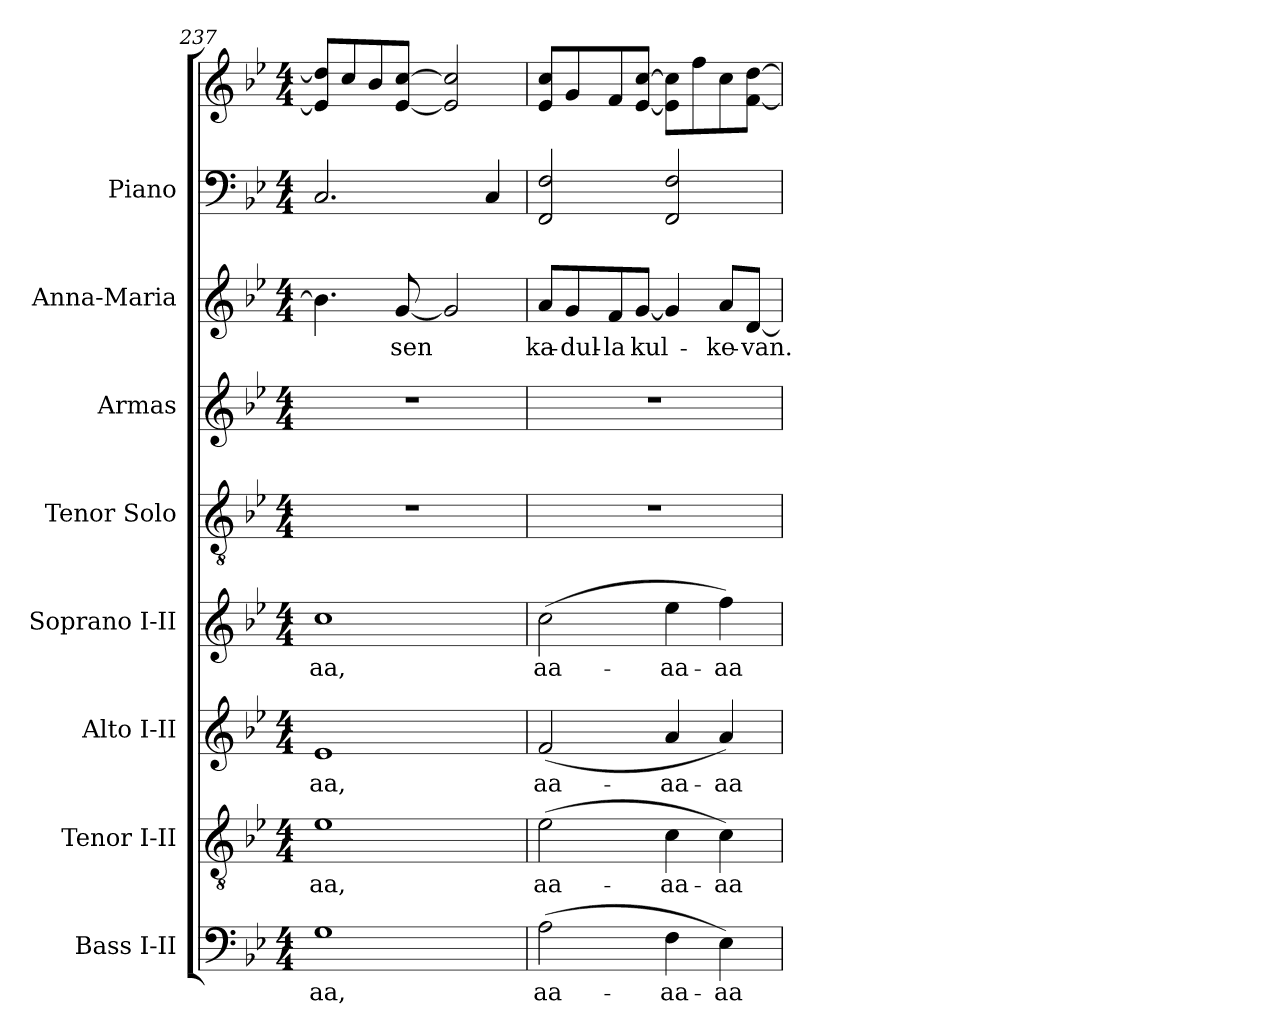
**kern	**text	**kern	**text	**kern	**text	**kern	**text	**kern	**kern	**kern	**text	**kern	**kern
*part8	*part8	*part7	*part7	*part6	*part6	*part5	*part5	*part4	*part3	*part2	*part2	*part1	*part1
*staff9	*staff9	*staff8	*staff8	*staff7	*staff7	*staff6	*staff6	*staff5	*staff4	*staff3	*staff3	*staff2	*staff1
*I"Bass I-II	*	*I"Tenor I-II	*	*I"Alto I-II	*	*I"Soprano I-II	*	*I"Tenor Solo	*I"Armas	*I"Anna-Maria	*	*I"Piano	*
*I'B.	*	*I'T.	*	*I'A.	*	*I'S.	*	*I'T. Solo	*I'Armas	*I'A-M	*	*I'Pno.	*
*clefF4	*	*clefGv2	*	*clefG2	*	*clefG2	*	*clefGv2	*clefG2	*clefG2	*	*clefF4	*clefG2
*	*	*ITrd7c12	*	*	*	*	*	*ITrd7c12	*ITrd7c12	*	*	*	*
*k[b-e-]	*	*k[b-e-]	*	*k[b-e-]	*	*k[b-e-]	*	*k[b-e-]	*k[b-e-]	*k[b-e-]	*	*k[b-e-]	*k[b-e-]
*B-:	*	*B-:	*	*B-:	*	*B-:	*	*B-:	*B-:	*B-:	*	*B-:	*B-:
*M4/4	*	*M4/4	*	*M4/4	*	*M4/4	*	*M4/4	*M4/4	*M4/4	*	*M4/4	*M4/4
=237	=237	=237	=237	=237	=237	=237	=237	=237	=237	=237	=237	=237	=237
!	!LO:LY:b:color=#000000	!	!	!	!	!	!	!	!	!	!	!	!
!	!	!	!LO:LY:b:color=#000000	!	!	!	!	!	!	!	!	!	!
!	!	!	!	!	!LO:LY:b:color=#000000	!	!	!	!	!	!	!	!
!	!	!	!	!	!	!	!LO:LY:b:color=#000000	!	!	!	!	!	!
1Gi	-aa,	1E-i	-aa,	1e-i	-aa,	1cci	-aa,	1r	1r	4.b-i\]	.	2.Ci/	8e-i/] 8ddi]L
.	.	.	.	.	.	.	.	.	.	.	.	.	8cci/
.	.	.	.	.	.	.	.	.	.	.	.	.	8b-i/
!	!	!	!	!	!	!	!	!	!	!	!LO:LY:b:color=#000000	!	!
.	.	.	.	.	.	.	.	.	.	[<8gi/	-sen	.	[<8e-i/ [>8cciJ
.	.	.	.	.	.	.	.	.	.	2gi/]	.	.	2e-i/] 2cci]
.	.	.	.	.	.	.	.	.	.	.	.	4Ci/	.
=238	=238	=238	=238	=238	=238	=238	=238	=238	=238	=238	=238	=238	=238
!	!LO:LY:b:color=#000000	!	!	!	!	!	!	!	!	!	!	!	!
!	!	!	!LO:LY:b:color=#000000	!	!	!	!	!	!	!	!	!	!
!	!	!	!	!	!LO:LY:b:color=#000000	!	!	!	!	!	!	!	!
!	!	!	!	!	!	!	!LO:LY:b:color=#000000	!	!	!	!	!	!
!	!	!	!	!	!	!	!	!	!	!	!LO:LY:b:color=#000000	!	!
(2Ai\	aa-	(2E-i\	aa-	(2fi/	aa-	(2cci\	aa-	1r	1r	8ai/L	ka-	2FFi/ 2Fi	8e-i/ 8cciL
!	!	!	!	!	!	!	!	!	!	!	!LO:LY:b:color=#000000	!	!
.	.	.	.	.	.	.	.	.	.	8gi/	-dul-	.	8gi/
!	!	!	!	!	!	!	!	!	!	!	!LO:LY:b:color=#000000	!	!
.	.	.	.	.	.	.	.	.	.	8fi/	-la	.	8fi/
!	!	!	!	!	!	!	!	!	!	!	!LO:LY:b:color=#000000	!	!
.	.	.	.	.	.	.	.	.	.	[<8gi/J	kul-	.	[<8e-i/ [>8cciJ
!	!LO:LY:b:color=#000000	!	!	!	!	!	!	!	!	!	!	!	!
!	!	!	!LO:LY:b:color=#000000	!	!	!	!	!	!	!	!	!	!
!	!	!	!	!	!LO:LY:b:color=#000000	!	!	!	!	!	!	!	!
!	!	!	!	!	!	!	!LO:LY:b:color=#000000	!	!	!	!	!	!
4Fi\	-aa-	4Ci\	-aa-	4ai/	-aa-	4ee-i\	-aa-	.	.	4gi/]	.	2FFi/ 2Fi	8e-i\] 8cci]L
.	.	.	.	.	.	.	.	.	.	.	.	.	8ffi\
!	!LO:LY:b:color=#000000	!	!	!	!	!	!	!	!	!	!	!	!
!	!	!	!LO:LY:b:color=#000000	!	!	!	!	!	!	!	!	!	!
!	!	!	!	!	!LO:LY:b:color=#000000	!	!	!	!	!	!	!	!
!	!	!	!	!	!	!	!LO:LY:b:color=#000000	!	!	!	!	!	!
!	!	!	!	!	!	!	!	!	!	!	!LO:LY:b:color=#000000	!	!
4E-i\)	-aa-	4Ci\)	-aa-	4ai/)	-aa-	4ffi\)	-aa-	.	.	8ai/L	-ke-	.	8cci\
!	!	!	!	!	!	!	!	!	!	!	!LO:LY:b:color=#000000	!	!
.	.	.	.	.	.	.	.	.	.	[<8di/J	-van.	.	[<8fi\ [>8ddiJ
=	=	=	=	=	=	=	=	=	=	=	=	=	=
*-	*-	*-	*-	*-	*-	*-	*-	*-	*-	*-	*-	*-	*-
